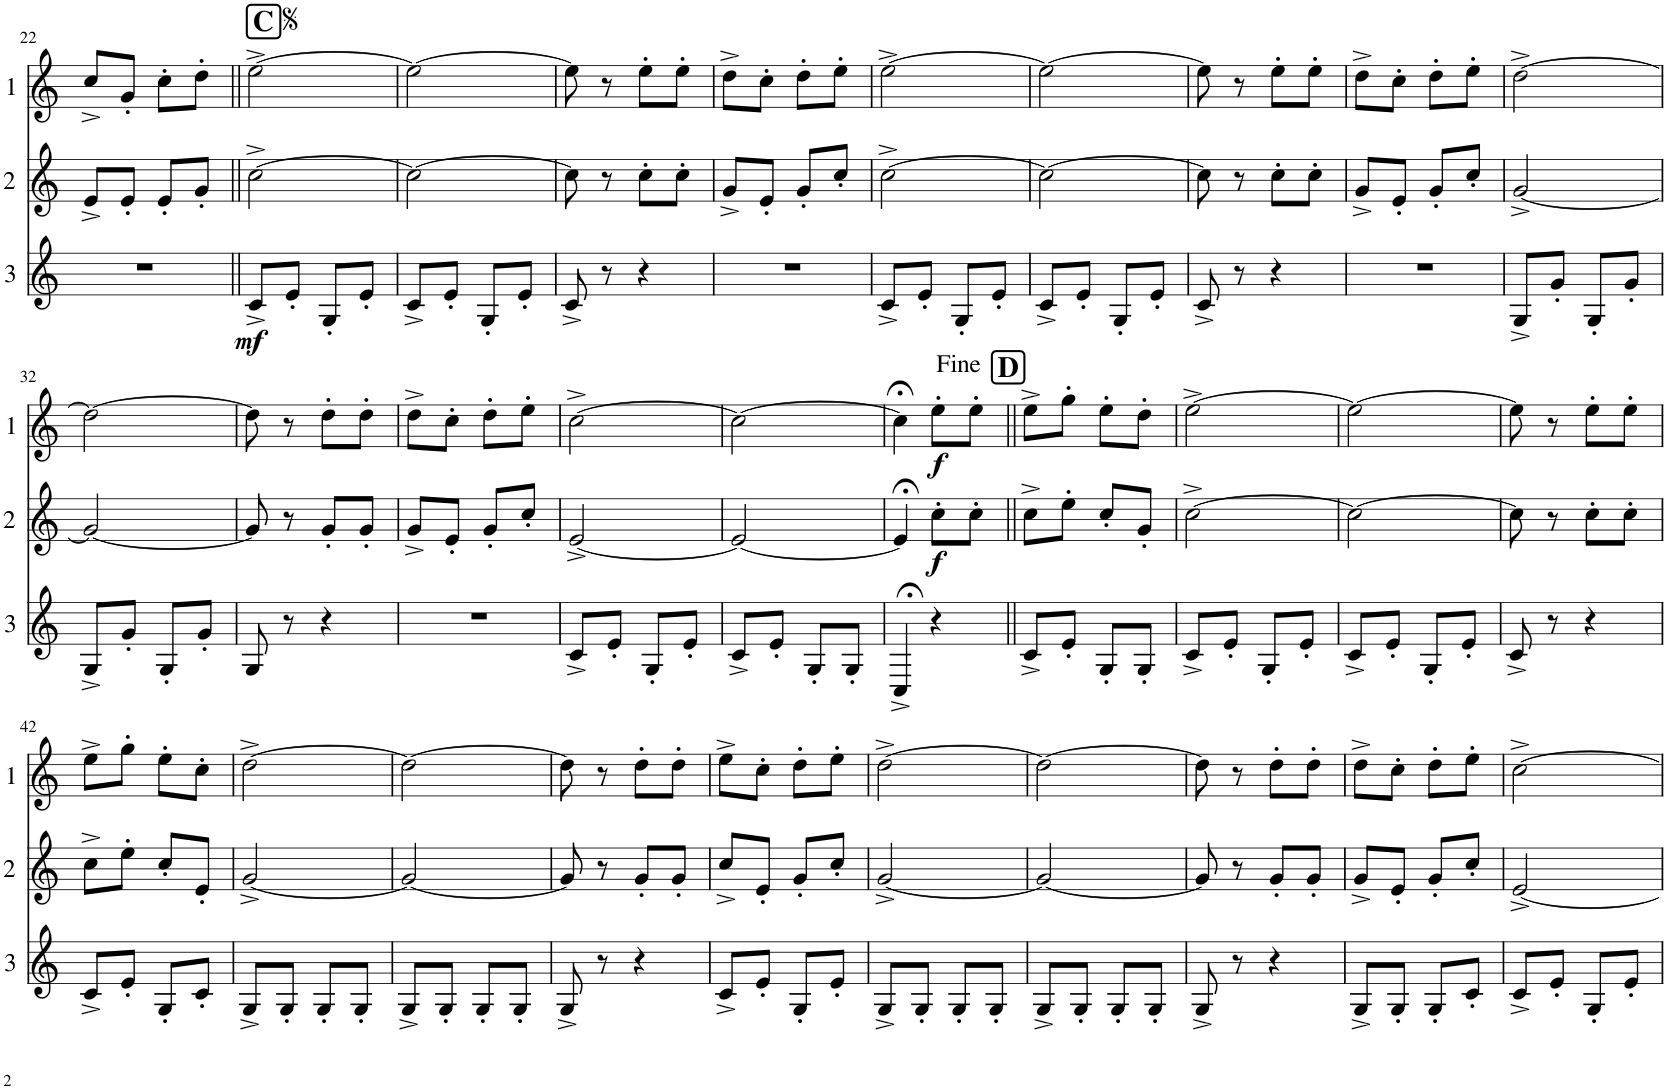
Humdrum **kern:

**kern	**dynam	**kern	**dynam	**kern	**dynam
*part3	*part3	*part2	*part2	*part1	*part1
*staff3	*staff3	*staff2	*staff2	*staff1	*staff1
*I"Cor 3	*	*I"Cor 2	*	*I"Cor 1	*
!!LO:PB:g=z
*clefG2	*	*clefG2	*	*clefG2	*
*Trd4c7	*	*Trd4c7	*	*Trd4c7	*
*k[]	*	*k[]	*	*k[]	*
*M2/4	*	*M2/4	*	*M2/4	*
=22	=22	=22	=22	=22	=22
2r	.	8e^/L	.	8cc^/L	.
.	.	8e'/J	.	8g'/J	.
.	.	8e'/L	.	8cc'\L	.
.	.	8g'/J	.	8dd'\J	.
!!LO:REH:place=s1:a:B:cj:fs=14:t=C
=23||	=23||	=23||	=23||	=23||	=23||
!	!LO:DY:b	!	!	!	!
8c^/L	mf	[2cc^\	.	[2ee^\	.
8e'/J	.	.	.	.	.
8G'/L	.	.	.	.	.
8e'/J	.	.	.	.	.
=24	=24	=24	=24	=24	=24
8c^/L	.	2cc\_	.	2ee\_	.
8e'/J	.	.	.	.	.
8G'/L	.	.	.	.	.
8e'/J	.	.	.	.	.
=25	=25	=25	=25	=25	=25
8c^/	.	8cc\]	.	8ee\]	.
8r	.	8r	.	8r	.
4r	.	8cc'\L	.	8ee'\L	.
.	.	8cc'\J	.	8ee'\J	.
=26	=26	=26	=26	=26	=26
2r	.	8g^/L	.	8dd^\L	.
.	.	8e'/J	.	8cc'\J	.
.	.	8g'/L	.	8dd'\L	.
.	.	8cc'/J	.	8ee'\J	.
=27	=27	=27	=27	=27	=27
8c^/L	.	[2cc^\	.	[2ee^\	.
8e'/J	.	.	.	.	.
8G'/L	.	.	.	.	.
8e'/J	.	.	.	.	.
=28	=28	=28	=28	=28	=28
8c^/L	.	2cc\_	.	2ee\_	.
8e'/J	.	.	.	.	.
8G'/L	.	.	.	.	.
8e'/J	.	.	.	.	.
=29	=29	=29	=29	=29	=29
8c^/	.	8cc\]	.	8ee\]	.
8r	.	8r	.	8r	.
4r	.	8cc'\L	.	8ee'\L	.
.	.	8cc'\J	.	8ee'\J	.
=30	=30	=30	=30	=30	=30
2r	.	8g^/L	.	8dd^\L	.
.	.	8e'/J	.	8cc'\J	.
.	.	8g'/L	.	8dd'\L	.
.	.	8cc'/J	.	8ee'\J	.
=31	=31	=31	=31	=31	=31
8G^/L	.	[2g^/	.	[2dd^\	.
8g'/J	.	.	.	.	.
8G'/L	.	.	.	.	.
8g'/J	.	.	.	.	.
!!LO:LB:g=z
=32	=32	=32	=32	=32	=32
8G^/L	.	2g/_	.	2dd\_	.
8g'/J	.	.	.	.	.
8G'/L	.	.	.	.	.
8g'/J	.	.	.	.	.
=33	=33	=33	=33	=33	=33
8G/	.	8g/]	.	8dd\]	.
8r	.	8r	.	8r	.
4r	.	8g'/L	.	8dd'\L	.
.	.	8g'/J	.	8dd'\J	.
=34	=34	=34	=34	=34	=34
2r	.	8g^/L	.	8dd^\L	.
.	.	8e'/J	.	8cc'\J	.
.	.	8g'/L	.	8dd'\L	.
.	.	8cc'/J	.	8ee'\J	.
=35	=35	=35	=35	=35	=35
8c^/L	.	[2e^/	.	[2cc^\	.
8e'/J	.	.	.	.	.
8G'/L	.	.	.	.	.
8e'/J	.	.	.	.	.
=36	=36	=36	=36	=36	=36
8c^/L	.	2e/_	.	2cc\_	.
8e'/J	.	.	.	.	.
8G'/L	.	.	.	.	.
8G'/J	.	.	.	.	.
=37	=37	=37	=37	=37	=37
4C;<^/	.	4e;</]	.	4cc;<\]	.
!	!	!	!LO:DY:b	!	!LO:DY:b
4r	.	8cc'\L	f	8ee'\L	f
.	.	8cc'\J	.	8ee'\J	.
!!LO:REH:place=s1:a:B:cj:fs=14:t=D
=38||	=38||	=38||	=38||	=38||	=38||
8c^/L	.	8cc^\L	.	8ee^\L	.
8e'/J	.	8ee'\J	.	8gg'\J	.
8G'/L	.	8cc'/L	.	8ee'\L	.
8G'/J	.	8g'/J	.	8dd'\J	.
=39	=39	=39	=39	=39	=39
8c^/L	.	[2cc^\	.	[2ee^\	.
8e'/J	.	.	.	.	.
8G'/L	.	.	.	.	.
8e'/J	.	.	.	.	.
=40	=40	=40	=40	=40	=40
8c^/L	.	2cc\_	.	2ee\_	.
8e'/J	.	.	.	.	.
8G'/L	.	.	.	.	.
8e'/J	.	.	.	.	.
=41	=41	=41	=41	=41	=41
8c^/	.	8cc\]	.	8ee\]	.
8r	.	8r	.	8r	.
4r	.	8cc'\L	.	8ee'\L	.
.	.	8cc'\J	.	8ee'\J	.
!!LO:LB:g=z
=42	=42	=42	=42	=42	=42
8c^/L	.	8cc^\L	.	8ee^\L	.
8e'/J	.	8ee'\J	.	8gg'\J	.
8G'/L	.	8cc'/L	.	8ee'\L	.
8c'/J	.	8e'/J	.	8cc'\J	.
=43	=43	=43	=43	=43	=43
8G^/L	.	[2g^/	.	[2dd^\	.
8G'/J	.	.	.	.	.
8G'/L	.	.	.	.	.
8G'/J	.	.	.	.	.
=44	=44	=44	=44	=44	=44
8G^/L	.	2g/_	.	2dd\_	.
8G'/J	.	.	.	.	.
8G'/L	.	.	.	.	.
8G'/J	.	.	.	.	.
=45	=45	=45	=45	=45	=45
8G^/	.	8g/]	.	8dd\]	.
8r	.	8r	.	8r	.
4r	.	8g'/L	.	8dd'\L	.
.	.	8g'/J	.	8dd'\J	.
=46	=46	=46	=46	=46	=46
8c^/L	.	8cc^/L	.	8ee^\L	.
8e'/J	.	8e'/J	.	8cc'\J	.
8G'/L	.	8g'/L	.	8dd'\L	.
8e'/J	.	8cc'/J	.	8ee'\J	.
=47	=47	=47	=47	=47	=47
8G^/L	.	[2g^/	.	[2dd^\	.
8G'/J	.	.	.	.	.
8G'/L	.	.	.	.	.
8G'/J	.	.	.	.	.
=48	=48	=48	=48	=48	=48
8G^/L	.	2g/_	.	2dd\_	.
8G'/J	.	.	.	.	.
8G'/L	.	.	.	.	.
8G'/J	.	.	.	.	.
=49	=49	=49	=49	=49	=49
8G^/	.	8g/]	.	8dd\]	.
8r	.	8r	.	8r	.
4r	.	8g'/L	.	8dd'\L	.
.	.	8g'/J	.	8dd'\J	.
=50	=50	=50	=50	=50	=50
8G^/L	.	8g^/L	.	8dd^\L	.
8G'/J	.	8e'/J	.	8cc'\J	.
8G'/L	.	8g'/L	.	8dd'\L	.
8c'/J	.	8cc'/J	.	8ee'\J	.
=51	=51	=51	=51	=51	=51
8c^/L	.	[2e^/	.	[2cc^\	.
8e'/J	.	.	.	.	.
8G'/L	.	.	.	.	.
8e'/J	.	.	.	.	.
=	=	=	=	=	=
*-	*-	*-	*-	*-	*-
